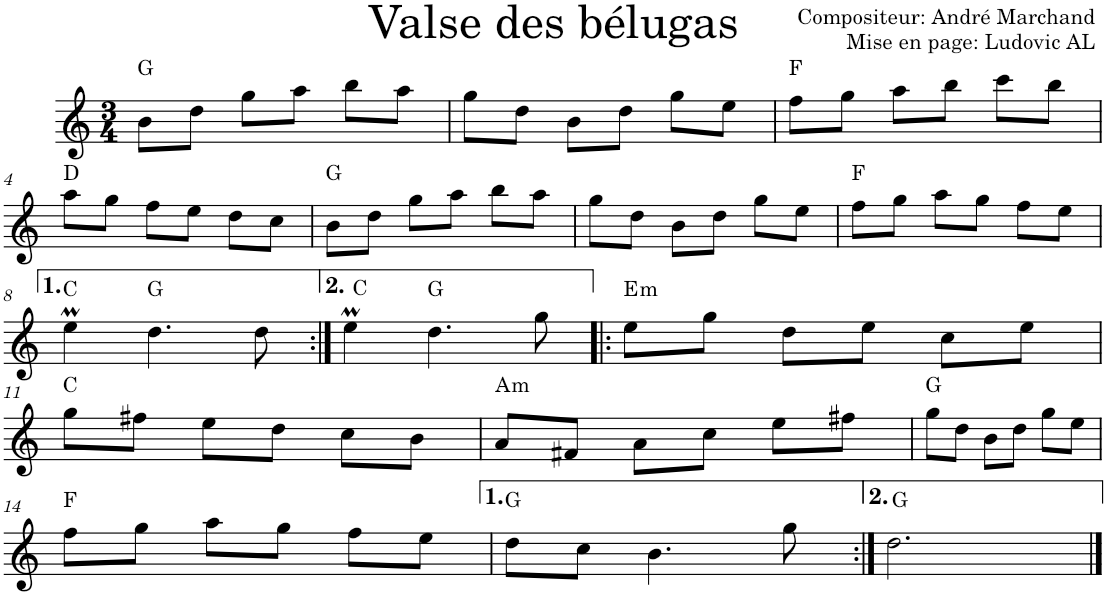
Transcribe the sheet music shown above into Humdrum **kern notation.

**kern	**harte
*part1	*part1
*staff1	*
*I"Violon	*
*I'Vln.	*
*clefG2	*
*k[]	*
*M3/4	*
=1	=1
8b\L	G:maj
8dd\J	.
8gg\L	.
8aa\J	.
8bb\L	.
8aa\J	.
=2	=2
8gg\L	.
8dd\J	.
8b\L	.
8dd\J	.
8gg\L	.
8ee\J	.
=3	=3
8ff\L	F:maj
8gg\J	.
8aa\L	.
8bb\J	.
8ccc\L	.
8bb\J	.
!!LO:LB:g=z
=4	=4
8aa\L	D:maj
8gg\J	.
8ff\L	.
8ee\J	.
8dd\L	.
8cc\J	.
=5	=5
8b\L	G:maj
8dd\J	.
8gg\L	.
8aa\J	.
8bb\L	.
8aa\J	.
=6	=6
8gg\L	.
8dd\J	.
8b\L	.
8dd\J	.
8gg\L	.
8ee\J	.
=7	=7
8ff\L	F:maj
8gg\J	.
8aa\L	.
8gg\J	.
8ff\L	.
8ee\J	.
!!LO:LB:g=z
=8	=8
4eem\	C:maj
4.dd\	G:maj
8dd\	.
=9:|!	=9:|!
4eem\	C:maj
4.dd\	G:maj
8gg\	.
=10!|:	=10!|:
!	!LO:H:kt=m
8ee\L	E:min
8gg\J	.
8dd\L	.
8ee\J	.
8cc\L	.
8ee\J	.
!!LO:LB:g=z
=11	=11
8gg\L	C:maj
8ff#X\J	.
8ee\L	.
8dd\J	.
8cc\L	.
8b\J	.
=12	=12
!	!LO:H:kt=m
8a/L	A:min
8f#X/J	.
8a\L	.
8cc\J	.
8ee\L	.
8ff#X\J	.
=13	=13
8gg\L	G:maj
8dd\J	.
8b\L	.
8dd\J	.
8gg\L	.
8ee\J	.
!!LO:LB:g=z
=14	=14
8ff\L	F:maj
8gg\J	.
8aa\L	.
8gg\J	.
8ff\L	.
8ee\J	.
=15	=15
8dd\L	G:maj
8cc\J	.
4.b\	.
8gg\	.
=16:|!	=16:|!
2.dd\	G:maj
==	==
*-	*-
